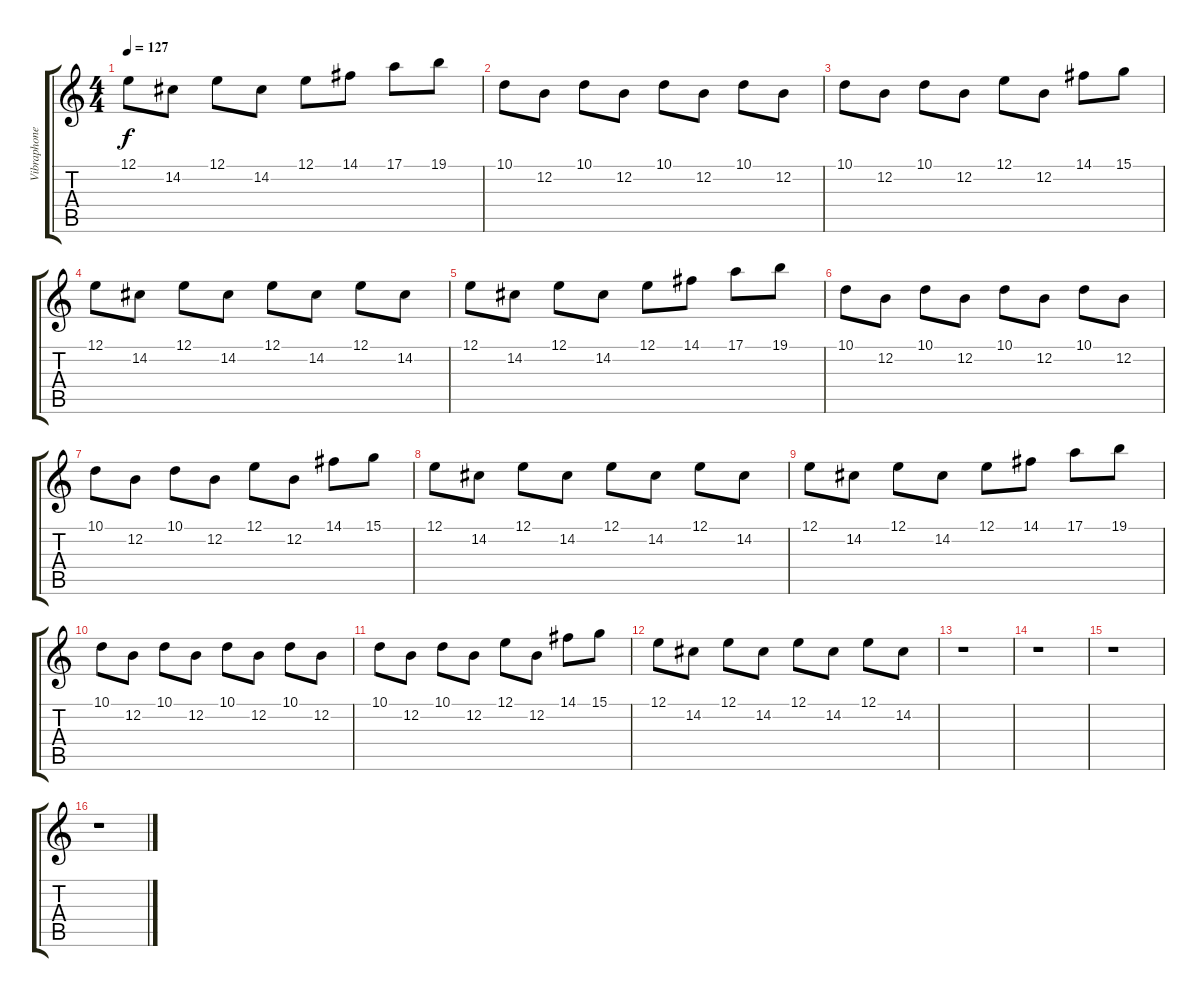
\track ("Vibraphone" "Vibraphone") {instrument vibraphone}
\staff {score tabs}
\tuning (E4 B3 G3 D3 A2 E2) {hide}
\ts (4 4)
\tempo 127
\clef g2
\ks c
12.1.8{dy f} 14.2.8 12.1.8 14.2.8 12.1.8 14.1.8 17.1.8 19.1.8 |
10.1.8 12.2.8 10.1.8 12.2.8 10.1.8 12.2.8 10.1.8 12.2.8 |
10.1.8 12.2.8 10.1.8 12.2.8 12.1.8 12.2.8 14.1.8 15.1.8 |
12.1.8 14.2.8 12.1.8 14.2.8 12.1.8 14.2.8 12.1.8 14.2.8 |
12.1.8 14.2.8 12.1.8 14.2.8 12.1.8 14.1.8 17.1.8 19.1.8 |
10.1.8 12.2.8 10.1.8 12.2.8 10.1.8 12.2.8 10.1.8 12.2.8 |
10.1.8 12.2.8 10.1.8 12.2.8 12.1.8 12.2.8 14.1.8 15.1.8 |
12.1.8 14.2.8 12.1.8 14.2.8 12.1.8 14.2.8 12.1.8 14.2.8 |
12.1.8 14.2.8 12.1.8 14.2.8 12.1.8 14.1.8 17.1.8 19.1.8 |
10.1.8 12.2.8 10.1.8 12.2.8 10.1.8 12.2.8 10.1.8 12.2.8 |
10.1.8 12.2.8 10.1.8 12.2.8 12.1.8 12.2.8 14.1.8 15.1.8 |
12.1.8 14.2.8 12.1.8 14.2.8 12.1.8 14.2.8 12.1.8 14.2.8 |
r.1 |
r.1 |
r.1 |
r.1
